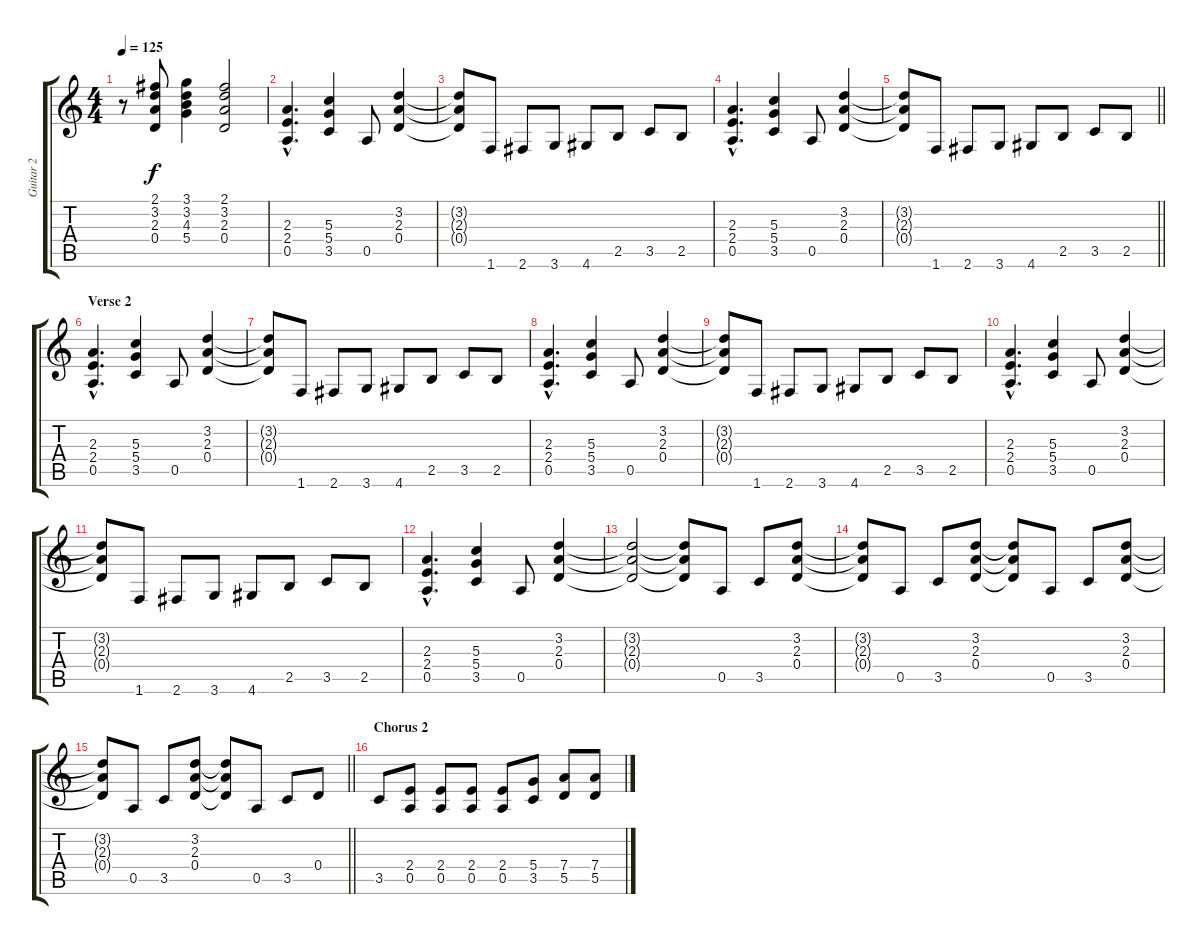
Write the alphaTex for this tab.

\track ("Guitar 2" "Guitar 2") {instrument overdrivenguitar}
\staff {score tabs}
\tuning (E4 B3 G3 D3 A2 E2) {hide}
\ts (4 4)
\tempo 125
\clef g2
\ks c
r.8{dy f} (2.1 3.2 2.3 0.4).8 (3.1 3.2 4.3 5.4).4 (2.1 3.2 2.3 0.4).2 |
(2.3{hac} 2.4{hac} 0.5{hac}).4{d} (5.3 5.4 3.5).4 0.5.8 (3.2 2.3 0.4).4 |
(3.2{t} 2.3{t} 0.4{t}).8 1.6.8 2.6.8 3.6.8 4.6.8 2.5.8 3.5.8 2.5.8 |
(2.3{hac} 2.4{hac} 0.5{hac}).4{d} (5.3 5.4 3.5).4 0.5.8 (3.2 2.3 0.4).4 |
\barLineRight lightlight
(3.2{t} 2.3{t} 0.4{t}).8 1.6.8 2.6.8 3.6.8 4.6.8 2.5.8 3.5.8 2.5.8 |
\section ("" "Verse 2")
(2.3{hac} 2.4{hac} 0.5{hac}).4{d} (5.3 5.4 3.5).4 0.5.8 (3.2 2.3 0.4).4 |
(3.2{t} 2.3{t} 0.4{t}).8 1.6.8 2.6.8 3.6.8 4.6.8 2.5.8 3.5.8 2.5.8 |
(2.3{hac} 2.4{hac} 0.5{hac}).4{d} (5.3 5.4 3.5).4 0.5.8 (3.2 2.3 0.4).4 |
(3.2{t} 2.3{t} 0.4{t}).8 1.6.8 2.6.8 3.6.8 4.6.8 2.5.8 3.5.8 2.5.8 |
(2.3{hac} 2.4{hac} 0.5{hac}).4{d} (5.3 5.4 3.5).4 0.5.8 (3.2 2.3 0.4).4 |
(3.2{t} 2.3{t} 0.4{t}).8 1.6.8 2.6.8 3.6.8 4.6.8 2.5.8 3.5.8 2.5.8 |
(2.3{hac} 2.4{hac} 0.5{hac}).4{d} (5.3 5.4 3.5).4 0.5.8 (3.2 2.3 0.4).4 |
(3.2{t} 2.3{t} 0.4{t}).2 (3.2{t} 2.3{t} 0.4{t}).8 0.5.8 3.5.8 (3.2 2.3 0.4).8 |
(3.2{t} 2.3{t} 0.4{t}).8 0.5.8 3.5.8 (3.2 2.3 0.4).8 (3.2{t} 2.3{t} 0.4{t}).8 0.5.8 3.5.8 (3.2 2.3 0.4).8 |
\barLineRight lightlight
(3.2{t} 2.3{t} 0.4{t}).8 0.5.8 3.5.8 (3.2 2.3 0.4).8 (3.2{t} 2.3{t} 0.4{t}).8 0.5.8 3.5.8 0.4.8 |
\section ("" "Chorus 2")
3.5.8 (2.4 0.5).8 (2.4 0.5).8 (2.4 0.5).8 (2.4 0.5).8 (5.4 3.5).8 (7.4 5.5).8 (7.4 5.5).8
